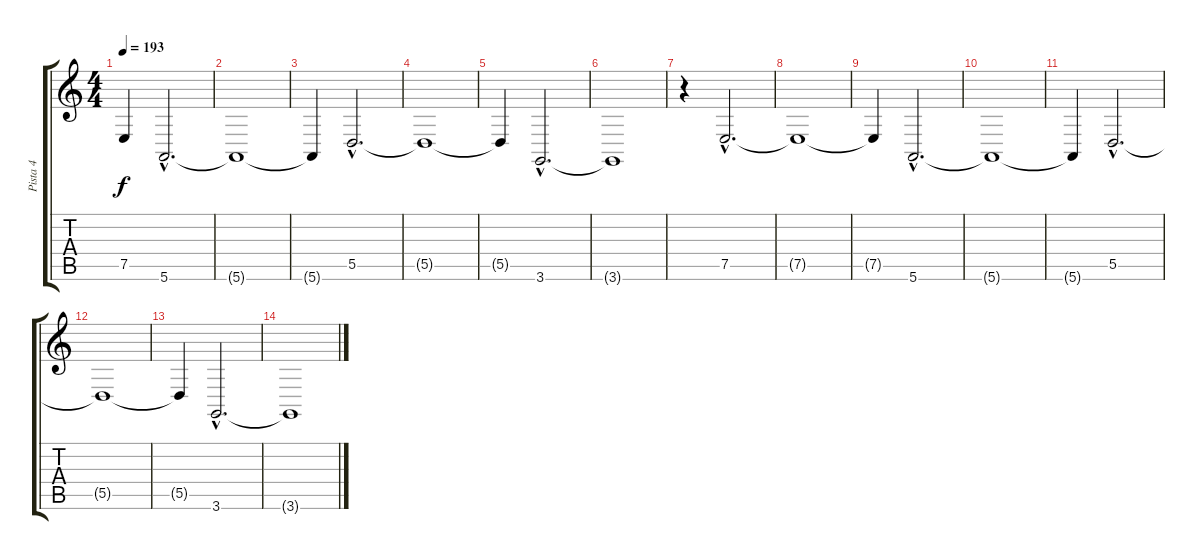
\track ("Pista 4" "Pista 4") {instrument pad2warm}
\staff {score tabs}
\tuning (E4 B3 G3 D3 A2 E2) {hide}
\ts (4 4)
\tempo 193
\clef g2
\ks c
7.5{t}.4{dy f} 5.6{hac}.2{d} |
5.6{t}.1 |
5.6{t}.4 5.5{hac}.2{d} |
5.5{t}.1 |
5.5{t}.4 3.6{hac}.2{d} |
3.6{t}.1 |
r.4 7.5{hac}.2{d} |
7.5{t}.1 |
7.5{t}.4 5.6{hac}.2{d} |
5.6{t}.1 |
5.6{t}.4 5.5{hac}.2{d} |
5.5{t}.1 |
5.5{t}.4 3.6{hac}.2{d} |
3.6{t}.1
